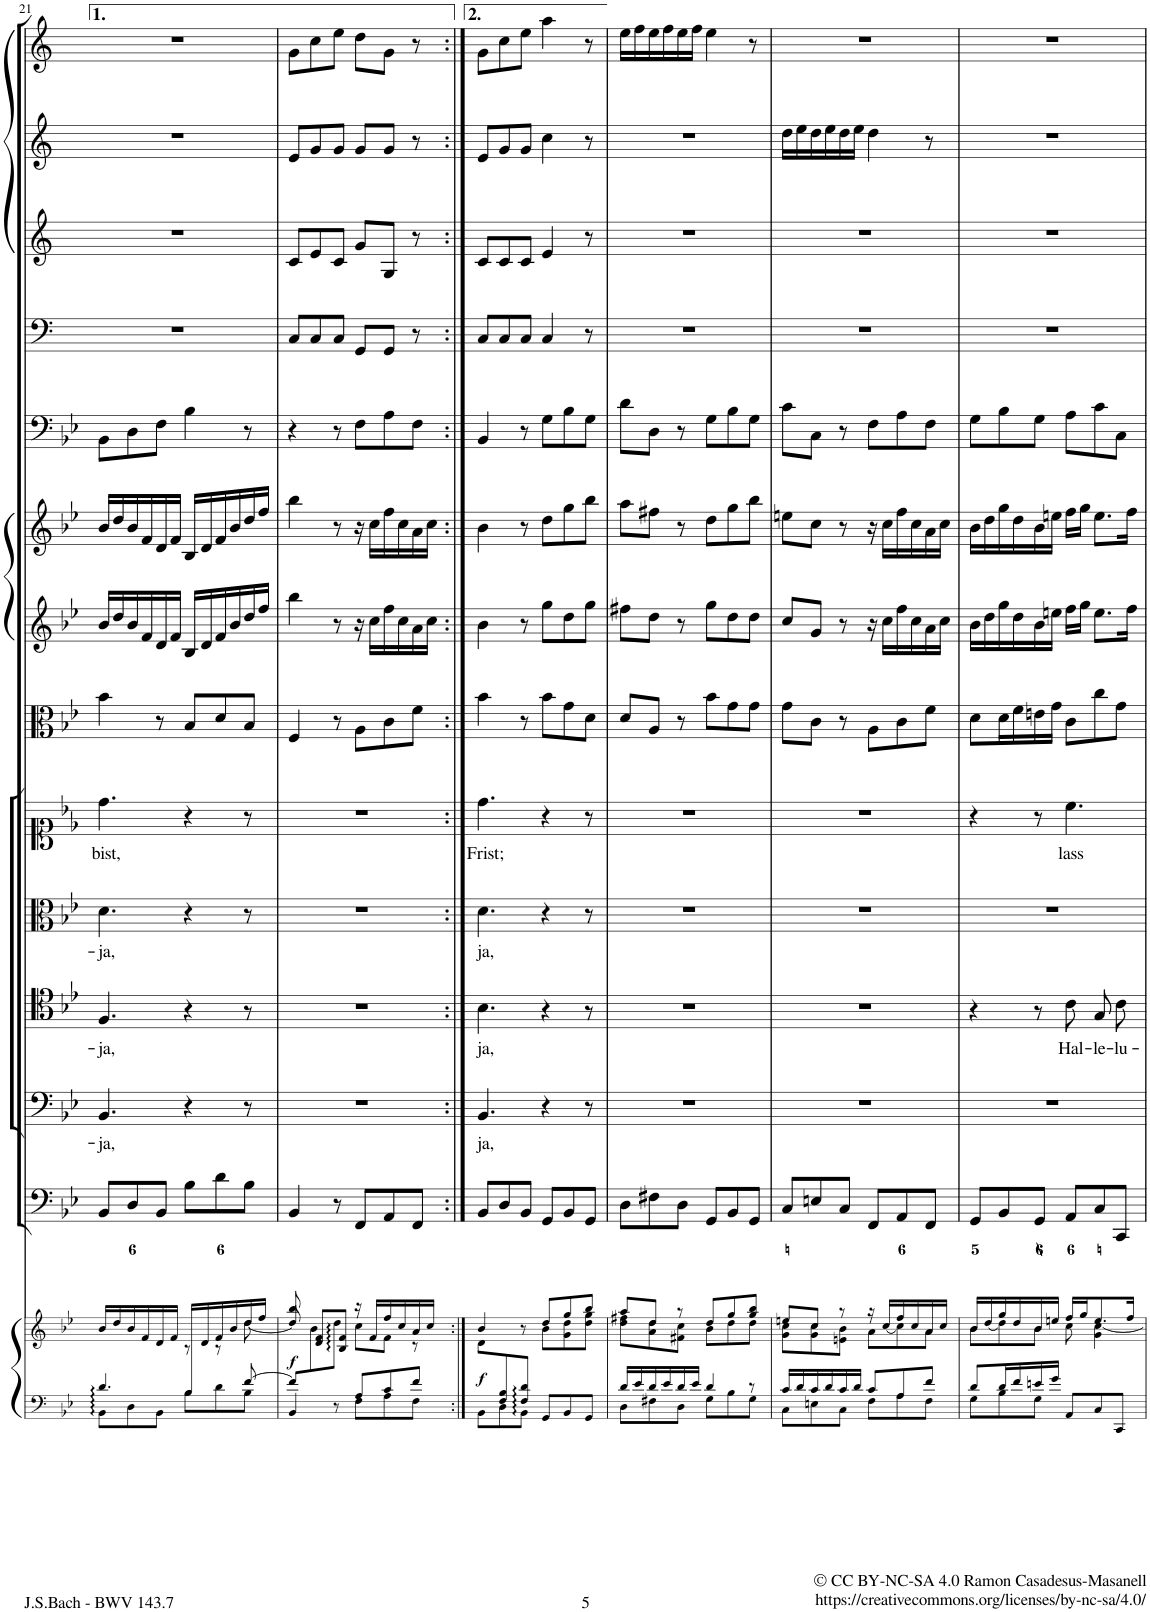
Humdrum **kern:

**kern	**kern	**dynam	**kern	**kern	**text	**kern	**text	**kern	**text	**kern	**text	**kern	**kern	**kern	**kern	**kern	**kern	**kern	**kern
*part14	*part14	*part14	*part13	*part12	*part12	*part11	*part11	*part10	*part10	*part9	*part9	*part8	*part7	*part6	*part5	*part4	*part3	*part2	*part1
*staff15	*staff14	*staff14/15	*staff13	*staff12	*staff12	*staff11	*staff11	*staff10	*staff10	*staff9	*staff9	*staff8	*staff7	*staff6	*staff5	*staff4	*staff3	*staff2	*staff1
*I"Piano reduction	*	*	*I"Continuo	*I"Basso	*	*I"Tenore	*	*I"Alto	*	*I"Soprano	*	*I"Viola	*I"Violino II	*I"Violino I	*I"Fagotto	*I"Timpani	*I"Corno da caccia III	*I"Corno da caccia II	*I"Corno da caccia I
*I'Pno	*	*	*	*	*	*	*	*	*	*	*	*I'Vla	*I'Vln	*I'Vln	*	*I'Timp	*	*	*
!!LO:PB:g=z
*clefF4	*clefG2	*	*clefF4	*clefF4	*	*clefC4	*	*clefC3	*	*clefC1	*	*clefC3	*clefG2	*clefG2	*clefF4	*clefF4	*clefG2	*clefG2	*clefG2
*	*	*	*	*	*	*	*	*	*	*	*	*	*	*	*	*Trd1c2	*Trd8c14	*Trd8c14	*Trd8c14
*k[b-e-]	*k[b-e-]	*	*k[b-e-]	*k[b-e-]	*	*k[b-e-]	*	*k[b-e-]	*	*k[b-e-]	*	*k[b-e-]	*k[b-e-]	*k[b-e-]	*k[b-e-]	*k[]	*k[]	*k[]	*k[]
*M6/8	*M6/8	*	*M6/8	*M6/8	*	*M6/8	*	*M6/8	*	*M6/8	*	*M6/8	*M6/8	*M6/8	*M6/8	*M6/8	*M6/8	*M6/8	*M6/8
=21	=21	=21	=21	=21	=21	=21	=21	=21	=21	=21	=21	=21	=21	=21	=21	=21	=21	=21	=21
*^	*^	*	*	*	*	*	*	*	*	*	*	*	*	*	*	*	*	*	*
*	*^	*	*	*	*	*	*	*	*	*	*	*	*	*	*	*	*	*	*	*	*
!	!	!	!	!	!	!	!	!LO:LY:b	!	!LO:LY:b	!	!LO:LY:b	!	!LO:LY:b	!	!	!	!	!	!	!	!
4.ryy	4.d/	8BB-\L	16b-/LL	4.ryy	.	8BB-/L	4.BB-/	-ja,	4.F/	-ja,	4.d\	-ja,	4.dd\	bist,	4b-\	16b-/LL	16b-/LL	8BB-\L	2.r	2.r	2.r	2.r
.	.	.	16dd/	.	.	.	.	.	.	.	.	.	.	.	.	16dd/	16dd/	.	.	.	.	.
.	.	8D\	16b-/	.	.	8D/	.	.	.	.	.	.	.	.	.	16b-/	16b-/	8D\	.	.	.	.
.	.	.	16f/	.	.	.	.	.	.	.	.	.	.	.	.	16f/	16f/	.	.	.	.	.
.	.	8BB-\J	16d/	.	.	8BB-/J	.	.	.	.	.	.	.	.	8r	16d/	16d/	8F\J	.	.	.	.
.	.	.	16f/JJ	.	.	.	.	.	.	.	.	.	.	.	.	16f/JJ	16f/JJ	.	.	.	.	.
16B-/LL	8ryy	8B-\L	16ryy	8r	.	8B-\L	4r	.	4r	.	4r	.	4r	.	8B-/L	16B-/LL	16B-/LL	4B-\	.	.	.	.
4ryy	.	.	16d/	.	.	.	.	.	.	.	.	.	.	.	.	16d/	16d/	.	.	.	.	.
.	8ryy	8d\	16f/	8r	.	8d\	.	.	.	.	.	.	.	.	8d/	16f/	16f/	.	.	.	.	.
.	.	.	16b-/	.	.	.	.	.	.	.	.	.	.	.	.	16b-/	16b-/	.	.	.	.	.
.	[8f/	8B-\J	16dd/	[8dd\	.	8B-\J	8r	.	8r	.	8r	.	8r	.	8B-/J	16dd/	16dd/	8r	.	.	.	.
16ryy	.	.	16ff/JJ	.	.	.	.	.	.	.	.	.	.	.	.	16ff/JJ	16ff/JJ	.	.	.	.	.
=22	=22	=22	=22	=22	=22	=22	=22	=22	=22	=22	=22	=22	=22	=22	=22	=22	=22	=22	=22	=22	=22	=22
*	*	*	*	*^	*	*	*	*	*	*	*	*	*	*	*	*	*	*	*	*	*	*
!	!	!	!	!	!	!LO:DY:b	!	!	!	!	!	!	!	!	!	!	!	!	!	!	!	!	!
8f/L]	8ryy	4BB-/	8bb-/	8ryy	8dd/]	f	4BB-/	2.r	.	2.r	.	2.r	.	2.r	.	4F/	4bb-\	4bb-\	4r	8C/L	8c/L	8e/L	8g\L
2ryy	8ryy	.	8d/ 8f/L	8b-\	2ryy	.	.	.	.	.	.	.	.	.	.	.	.	.	.	8C/	8e/	8g/	8cc\
.	8r	8ryy	8B-/ 8f/J	8dd\J	.	.	8r	.	.	.	.	.	.	.	.	8r	8r	8r	8r	8C/J	8c/J	8g/J	8ee\J
.	8A/L	8F\L	16r	8cc\L	.	.	8FF/L	.	.	.	.	.	.	.	.	8A\L	16r	16r	8F\L	8GG/L	8g/L	8g/L	8dd\L
.	.	.	16f/LL	.	.	.	.	.	.	.	.	.	.	.	.	.	16cc\LL	16cc\LL	.	.	.	.	.
.	8c/	8A\	16ff/	8f\J	.	.	8AA/	.	.	.	.	.	.	.	.	8c\	16ff\	16ff\	8A\	8GG/J	8G/J	8g/J	8g\J
.	.	.	16cc/	.	.	.	.	.	.	.	.	.	.	.	.	.	16cc\	16cc\	.	.	.	.	.
8ryy	8f/J	8F\J	16a/	8r	8ryy	.	8FF/J	.	.	.	.	.	.	.	.	8f\J	16a\	16a\	8F\J	8r	8r	8r	8r
.	.	.	16cc/JJ	.	.	.	.	.	.	.	.	.	.	.	.	.	16cc\JJ	16cc\JJ	.	.	.	.	.
*	*v	*v	*	*	*	*	*	*	*	*	*	*	*	*	*	*	*	*	*	*	*	*	*
=23:|!	=23:|!	=23:|!	=23:|!	=23:|!	=23:|!	=23:|!	=23:|!	=23:|!	=23:|!	=23:|!	=23:|!	=23:|!	=23:|!	=23:|!	=23:|!	=23:|!	=23:|!	=23:|!	=23:|!	=23:|!	=23:|!	=23:|!
!	!	!	!	!	!LO:DY:b	!	!	!LO:LY:b	!	!LO:LY:b	!	!LO:LY:b	!	!LO:LY:b	!	!	!	!	!	!	!	!
8ryy	8BB-\L	4b-/	4.ryy	8d\L	f	8BB-/L	4.BB-/	ja,	4.B-\	ja,	4.d\	ja,	4.dd\	Frist;	4b-\	4b-\	4b-\	4BB-/	8C/L	8c/L	8e/L	8g\L
8F/ 8B-/	8D\	.	.	2ryy	.	8D/	.	.	.	.	.	.	.	.	.	.	.	.	8C/	8c/	8g/	8cc\
8F/ 8d/J	8BB-\J	8r	.	.	.	8BB-/J	.	.	.	.	.	.	.	.	8r	8r	8r	8r	8C/J	8c/J	8g/J	8ee\J
8GG/L	4.ryy	8dd/L	8b-\L	.	.	8GG/L	4r	.	4r	.	4r	.	4r	.	8b-\L	8gg\L	8dd\L	8G\L	4C/	4e/	4cc\	4aa\
8BB-/	.	8gg/	8g\ 8dd\	.	.	8BB-/	.	.	.	.	.	.	.	.	8g\	8dd\	8gg\	8B-\	.	.	.	.
8GG/J	.	8bb-/J	8dd\ 8gg\J	8ryy	.	8GG/J	8r	.	8r	.	8r	.	8r	.	8d\J	8gg\J	8bb-\J	8G\J	8r	8r	8r	8r
*	*	*	*v	*v	*	*	*	*	*	*	*	*	*	*	*	*	*	*	*	*	*	*
=24	=24	=24	=24	=24	=24	=24	=24	=24	=24	=24	=24	=24	=24	=24	=24	=24	=24	=24	=24	=24	=24
16d/LL	8D\L	8aa/L	8dd\ 8ff#X\L	.	8D\L	2.r	.	2.r	.	2.r	.	2.r	.	8d/L	8ff#X\L	8aa\L	8d\L	2.r	2.r	2.r	16ee\LL
16e-/	.	.	.	.	.	.	.	.	.	.	.	.	.	.	.	.	.	.	.	.	16ff\
16d/	8F#X\	8dd/J	8a\ 8dd\	.	8F#X\	.	.	.	.	.	.	.	.	8A/J	8dd\J	8ff#X\J	8D\J	.	.	.	16ee\
16e-/	.	.	.	.	.	.	.	.	.	.	.	.	.	.	.	.	.	.	.	.	16ff\
16d/	8D\J	8r	8f#X\ 8cc\J	.	8D\J	.	.	.	.	.	.	.	.	8r	8r	8r	8r	.	.	.	16ee\
16e-/JJ	.	.	.	.	.	.	.	.	.	.	.	.	.	.	.	.	.	.	.	.	16ff\JJ
4d/	8G\L	8dd/L	8b-\L	.	8GG/L	.	.	.	.	.	.	.	.	8b-\L	8gg\L	8dd\L	8G\L	.	.	.	4ee\
.	8B-\	8gg/	8dd\	.	8BB-/	.	.	.	.	.	.	.	.	8g\	8dd\	8gg\	8B-\	.	.	.	.
8r	8G\J	8gg/ 8bb-/J	8dd\J	.	8GG/J	.	.	.	.	.	.	.	.	8g\J	8dd\J	8bb-\J	8G\J	.	.	.	8r
=25	=25	=25	=25	=25	=25	=25	=25	=25	=25	=25	=25	=25	=25	=25	=25	=25	=25	=25	=25	=25	=25
16c/LL	8C\L	8een/L	8g\ 8cc\L	.	8C/L	2.r	.	2.r	.	2.r	.	2.r	.	8g\L	8cc/L	8een\L	8c\L	2.r	2.r	16dd\LL	2.r
16d/	.	.	.	.	.	.	.	.	.	.	.	.	.	.	.	.	.	.	.	16ee\	.
16c/	8En\	8cc/J	8g\ 8cc\	.	8En/	.	.	.	.	.	.	.	.	8c\J	8g/J	8cc\J	8C\J	.	.	16dd\	.
16d/	.	.	.	.	.	.	.	.	.	.	.	.	.	.	.	.	.	.	.	16ee\	.
16c/	8C\J	8r	8en\ 8b-\J	.	8C/J	.	.	.	.	.	.	.	.	8r	8r	8r	8r	.	.	16dd\	.
16d/JJ	.	.	.	.	.	.	.	.	.	.	.	.	.	.	.	.	.	.	.	16ee\JJ	.
8c/L	8F\L	16r	8a\L	.	8FF/L	.	.	.	.	.	.	.	.	8A\L	16r	16r	8F\L	.	.	4dd\	.
.	.	[<16cc/LL	.	.	.	.	.	.	.	.	.	.	.	.	16cc\LL	16cc\LL	.	.	.	.	.
8A/	8A\	16ff/	8cc\]	.	8AA/	.	.	.	.	.	.	.	.	8c\	16ff\	16ff\	8A\	.	.	.	.
.	.	16cc/	.	.	.	.	.	.	.	.	.	.	.	.	16cc\	16cc\	.	.	.	.	.
8f/J	8F\J	16a/	8a\J	.	8FF/J	.	.	.	.	.	.	.	.	8f\J	16a\	16a\	8F\J	.	.	8r	.
.	.	16cc/JJ	.	.	.	.	.	.	.	.	.	.	.	.	16cc\JJ	16cc\JJ	.	.	.	.	.
=26	=26	=26	=26	=26	=26	=26	=26	=26	=26	=26	=26	=26	=26	=26	=26	=26	=26	=26	=26	=26	=26
8d/L	8G\L	16b-/LL	8b-\L	.	8GG/L	2.r	.	4r	.	2.r	.	4r	.	8d\L	16b-\LL	16b-\LL	8G\L	2.r	2.r	2.r	2.r
.	.	[<16dd/	.	.	.	.	.	.	.	.	.	.	.	.	16dd\	16dd\	.	.	.	.	.
16d/L	8B-\	16gg/	8dd\]	.	8BB-/	.	.	.	.	.	.	.	.	16d\L	16gg\	16gg\	8B-\	.	.	.	.
16f/	.	16dd/	.	.	.	.	.	.	.	.	.	.	.	16f\	16dd\	16dd\	.	.	.	.	.
16en/	8G\J	16b-/	8b-\J	.	8GG/J	.	.	8r	.	.	.	8r	.	16en\	16b-\	16b-\	8G\J	.	.	.	.
16g/JJ	.	16een/JJ	.	.	.	.	.	.	.	.	.	.	.	16g\JJ	16een\JJ	16een\JJ	.	.	.	.	.
!	!	!	!	!	!	!	!	!	!LO:LY:b	!	!	!	!LO:LY:b	!	!	!	!	!	!	!	!
8AA/L	4.ryy	16ff/LL	8cc\	.	8AA/L	.	.	8c\L	Hal-	.	.	4.cc\	lass	8c\L	16ff\LL	16ff\LL	8A\L	.	.	.	.
.	.	16gg/J	.	.	.	.	.	.	.	.	.	.	.	.	16gg\JJ	16gg\JJ	.	.	.	.	.
!	!	!	!	!	!	!	!	!	!LO:LY:b	!	!	!	!	!	!	!	!	!	!	!	!
8C/	.	8.ee/	4g\ [4cc\	.	8C/	.	.	8G\	-le-	.	.	.	.	8cc\	8.ee\L	8.ee\L	8c\	.	.	.	.
!	!	!	!	!	!	!	!	!	!LO:LY:b	!	!	!	!	!	!	!	!	!	!	!	!
8CC/J	.	.	.	.	8CC/J	.	.	8c\J	-lu-	.	.	.	.	8g\J	.	.	8C\J	.	.	.	.
.	.	16ff/Jk	.	.	.	.	.	.	.	.	.	.	.	.	16ff\Jk	16ff\Jk	.	.	.	.	.
*v	*v	*	*	*	*	*	*	*	*	*	*	*	*	*	*	*	*	*	*	*	*
*	*v	*v	*	*	*	*	*	*	*	*	*	*	*	*	*	*	*	*	*	*
=	=	=	=	=	=	=	=	=	=	=	=	=	=	=	=	=	=	=	=
*-	*-	*-	*-	*-	*-	*-	*-	*-	*-	*-	*-	*-	*-	*-	*-	*-	*-	*-	*-
